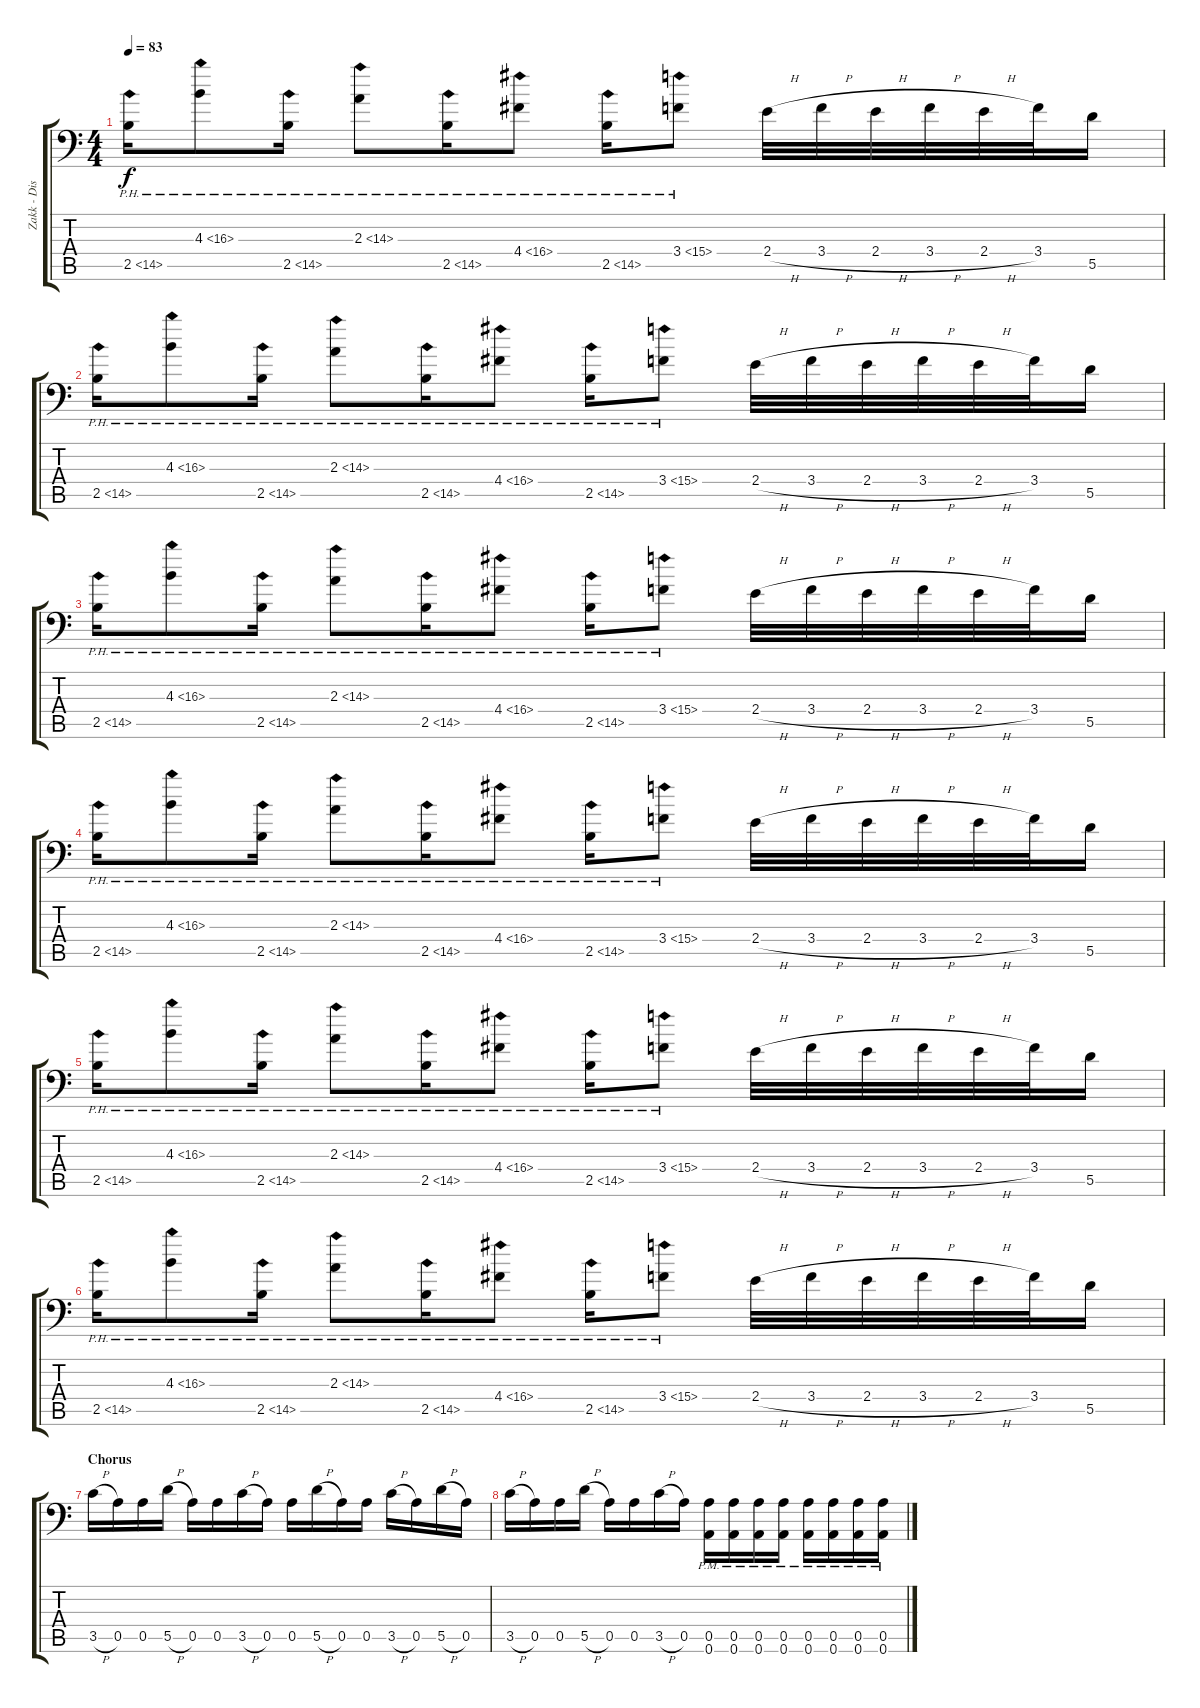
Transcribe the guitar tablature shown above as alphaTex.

\track ("Zakk - Distortion" "Zakk - Dis") {instrument overdrivenguitar}
\staff {score tabs}
\tuning (E4 B3 G3 D3 A2 A1) {hide}
\ts (4 4)
\tempo 83
\clef f4
\ks c
2.5{ph 12}.16{dy f} 4.3{ph 12}.8 2.5{ph 12}.16 2.3{ph 12}.8 2.5{ph 12}.16 4.4{ph 12}.8 2.5{ph 12}.16 3.4{ph 12}.8 2.4{h}.32 3.4{h}.32 2.4{h}.32 3.4{h}.32 2.4{h}.32 3.4.32 5.5.16 |
2.5{ph 12}.16 4.3{ph 12}.8 2.5{ph 12}.16 2.3{ph 12}.8 2.5{ph 12}.16 4.4{ph 12}.8 2.5{ph 12}.16 3.4{ph 12}.8 2.4{h}.32 3.4{h}.32 2.4{h}.32 3.4{h}.32 2.4{h}.32 3.4.32 5.5.16 |
2.5{ph 12}.16 4.3{ph 12}.8 2.5{ph 12}.16 2.3{ph 12}.8 2.5{ph 12}.16 4.4{ph 12}.8 2.5{ph 12}.16 3.4{ph 12}.8 2.4{h}.32 3.4{h}.32 2.4{h}.32 3.4{h}.32 2.4{h}.32 3.4.32 5.5.16 |
2.5{ph 12}.16 4.3{ph 12}.8 2.5{ph 12}.16 2.3{ph 12}.8 2.5{ph 12}.16 4.4{ph 12}.8 2.5{ph 12}.16 3.4{ph 12}.8 2.4{h}.32 3.4{h}.32 2.4{h}.32 3.4{h}.32 2.4{h}.32 3.4.32 5.5.16 |
2.5{ph 12}.16 4.3{ph 12}.8 2.5{ph 12}.16 2.3{ph 12}.8 2.5{ph 12}.16 4.4{ph 12}.8 2.5{ph 12}.16 3.4{ph 12}.8 2.4{h}.32 3.4{h}.32 2.4{h}.32 3.4{h}.32 2.4{h}.32 3.4.32 5.5.16 |
2.5{ph 12}.16 4.3{ph 12}.8 2.5{ph 12}.16 2.3{ph 12}.8 2.5{ph 12}.16 4.4{ph 12}.8 2.5{ph 12}.16 3.4{ph 12}.8 2.4{h}.32 3.4{h}.32 2.4{h}.32 3.4{h}.32 2.4{h}.32 3.4.32 5.5.16 |
\section ("" "Chorus")
3.5{h}.16 0.5.16 0.5.16 5.5{h}.16 0.5.16 0.5.16 3.5{h}.16 0.5.16 0.5.16 5.5{h}.16 0.5.16 0.5.16 3.5{h}.16 0.5.16 5.5{h}.16 0.5.16 |
3.5{h}.16 0.5.16 0.5.16 5.5{h}.16 0.5.16 0.5.16 3.5{h}.16 0.5.16 (0.5 0.6{pm}).16 (0.5 0.6{pm}).16 (0.5 0.6{pm}).16 (0.5 0.6{pm}).16 (0.5 0.6{pm}).16 (0.5 0.6{pm}).16 (0.5 0.6{pm}).16 (0.5 0.6{pm}).16
